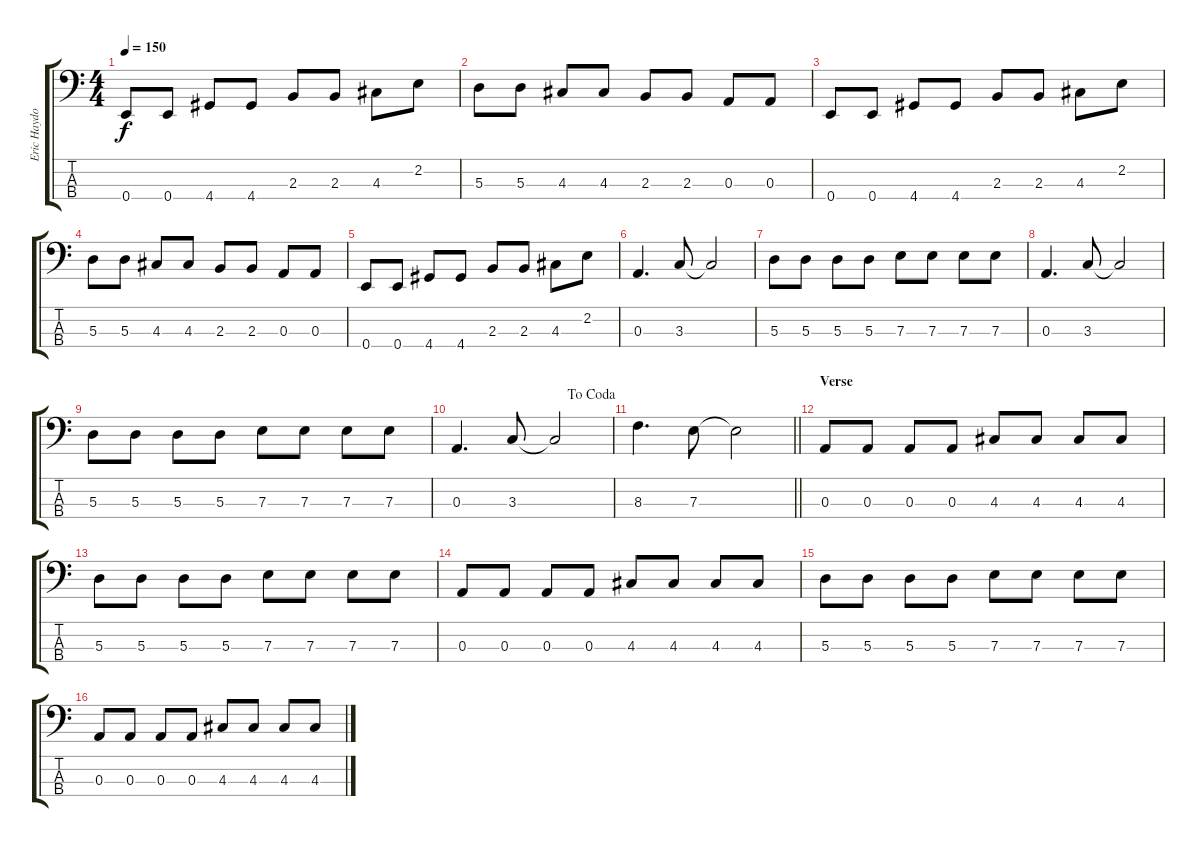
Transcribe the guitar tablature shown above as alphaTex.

\track ("Eric Haydock" "Eric Haydo") {instrument electricbasspick}
\staff {score tabs}
\tuning (G2 D2 A1 E1) {hide}
\ts (4 4)
\tempo 150
\clef f4
\ks c
0.4.8{dy f} 0.4.8 4.4.8 4.4.8 2.3.8 2.3.8 4.3.8 2.2.8 |
5.3.8 5.3.8 4.3.8 4.3.8 2.3.8 2.3.8 0.3.8 0.3.8 |
0.4.8 0.4.8 4.4.8 4.4.8 2.3.8 2.3.8 4.3.8 2.2.8 |
5.3.8 5.3.8 4.3.8 4.3.8 2.3.8 2.3.8 0.3.8 0.3.8 |
0.4.8 0.4.8 4.4.8 4.4.8 2.3.8 2.3.8 4.3.8 2.2.8 |
0.3.4{d} 3.3.8 3.3{t}.2 |
5.3.8 5.3.8 5.3.8 5.3.8 7.3.8 7.3.8 7.3.8 7.3.8 |
0.3.4{d} 3.3.8 3.3{t}.2 |
5.3.8 5.3.8 5.3.8 5.3.8 7.3.8 7.3.8 7.3.8 7.3.8 |
\jump dacoda
0.3.4{d} 3.3.8 3.3{t}.2 |
\barLineRight lightlight
8.3.4{d} 7.3.8 7.3{t}.2 |
\section ("" "Verse")
0.3.8 0.3.8 0.3.8 0.3.8 4.3.8 4.3.8 4.3.8 4.3.8 |
5.3.8 5.3.8 5.3.8 5.3.8 7.3.8 7.3.8 7.3.8 7.3.8 |
0.3.8 0.3.8 0.3.8 0.3.8 4.3.8 4.3.8 4.3.8 4.3.8 |
5.3.8 5.3.8 5.3.8 5.3.8 7.3.8 7.3.8 7.3.8 7.3.8 |
0.3.8 0.3.8 0.3.8 0.3.8 4.3.8 4.3.8 4.3.8 4.3.8
